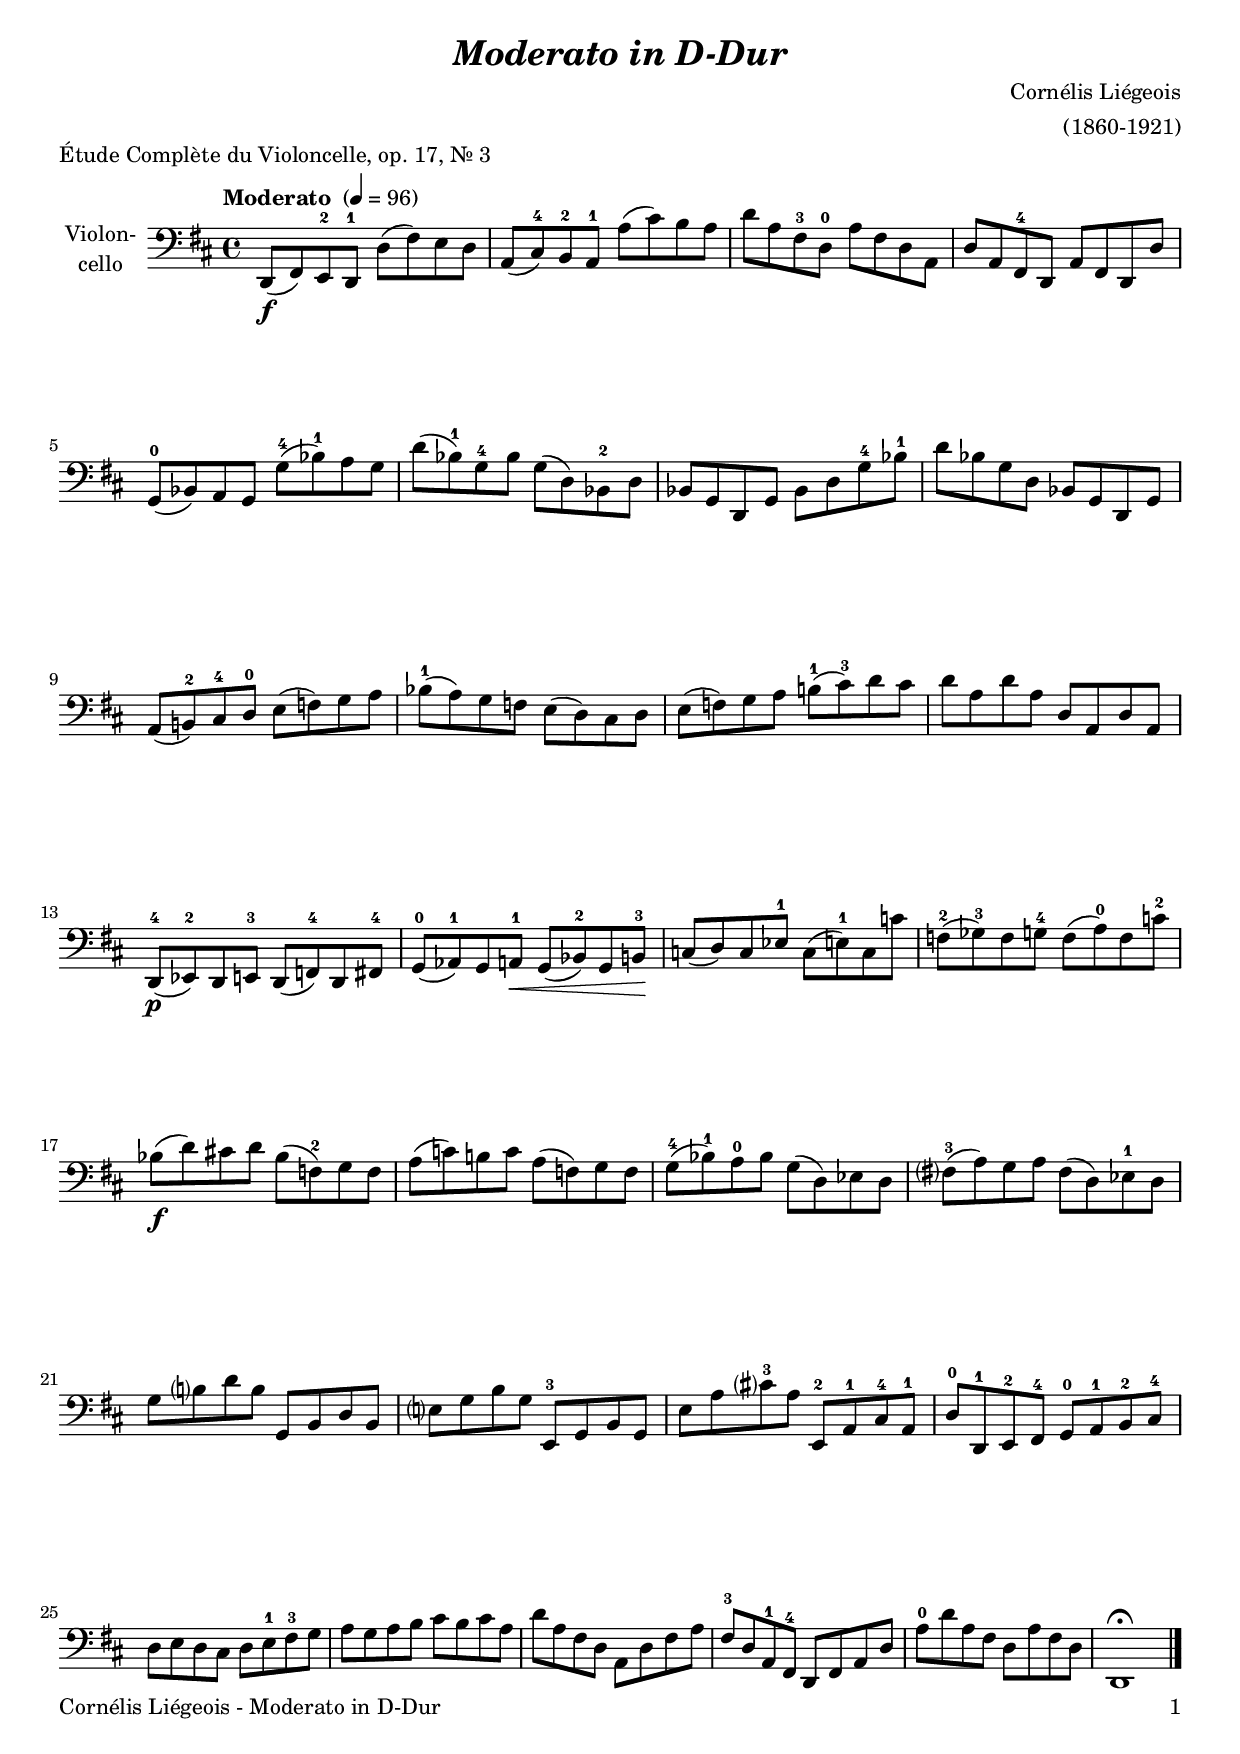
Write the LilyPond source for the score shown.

\version "2.24.1"
\include "deutsch.ly"

#(set-global-staff-size 19)

\header {
  title     = \markup \bold \italic "Moderato in D-Dur"
  composer  = "Cornélis Liégeois"
  arranger  = "(1860-1921)"
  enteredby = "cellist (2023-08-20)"
  piece     = "Étude Complète du Violoncelle, op. 17, Nr. 3"
}

voiceconsts = {
  \key d \major
  \time 4/4
  \clef "bass"
%  \numericTimeSignature
  \compressEmptyMeasures
  % Set default beaming for all staves
%  \set Timing.beamExceptions = #'()
%  \set Timing.baseMoment     = #(ly:make-moment 1 4)
%  \set Timing.beatStructure  = #'(1 1 1)
  \tempo "Moderato " 4=96
}

mist = "string ensemble 1"
mivl = "violin"
miba = "cello"
mipz = "pizzicato strings"

va = \relative c, {
  \voiceconsts

  d8(\f fis) e-2 d-1 d'( fis) e d
  a( cis)-4 h-2 a-1 a'( cis) h a
  d a fis-3 d-0 a' fis d a

  d a fis-4 d a' fis d d'
  g,(-0 b) a g g'(-4 b)-1 a g
  d'( b)-1 g-4 b g( d) b-2 d

  b g d g b d g-4 b-1
  d b g d b g d g
  a( h!)-2 cis-4 d-0 e( f) g a

  b(-1 a) g f e( d) cis d
  e( f) g a h!(-1 cis)-3 d cis
  d a d a d, a d a

  d,(-4\p es)-2 d e-3 d( f)-4 d fis-4
  g(-0 as)-1 g a-1\<g( b)-2 g h-3\!
  c( d) c es-1 c( e-1) c c'

  f,(-2 ges)-3f g-4 f( a)-0 f c'-2
  b(\f d) cis! d b( f)-2 g f
  a( c) h! c a( f) g f

  g(-4 b)-1 a-0 b g( d) es d
  fis?(-3 a) g a fis( d) es-1 d
  g h? d h g, h d h

  e? g h g e,-3 g h g
  e' a cis?-3 a e,-2 a-1 cis-4 a-1
  d-0 d,-1 e-2 fis-4 g-0 a-1 h-2 cis-4

  d e d cis d e-1 fis-3 g
  a g a h cis h cis a
  d a fis d a d fis a

  fis-3 d a-1 fis-4 d fis a d
  a'-0 d a fis d a' fis d
  d,1\fermata \bar "|."
}


music = \new StaffGroup <<
      \new Staff {
	\set Staff.midiInstrument = \miba
	\set Staff.instrumentName = \markup \center-column { "Violon-" "cello" }
	\transpose d d { \va }
      }
>>

\book {
   \paper {
    print-page-number = ##t
    print-first-page-number = ##t
    ragged-last-bottom = ##f
    oddHeaderMarkup = \markup \null
    evenHeaderMarkup = \markup \null
    oddFooterMarkup = \markup {
      \fill-line {
        \if \should-print-page-number
        "Cornélis Liégeois - Moderato in D-Dur" \fromproperty #'page:page-number-string
      }
    }
    evenFooterMarkup = \oddFooterMarkup
  } \score {
    \music
    \layout {}
  }

  \score {
    \unfoldRepeats \music

    \midi {
      \context {
        \Score
      }
    }
  }
}